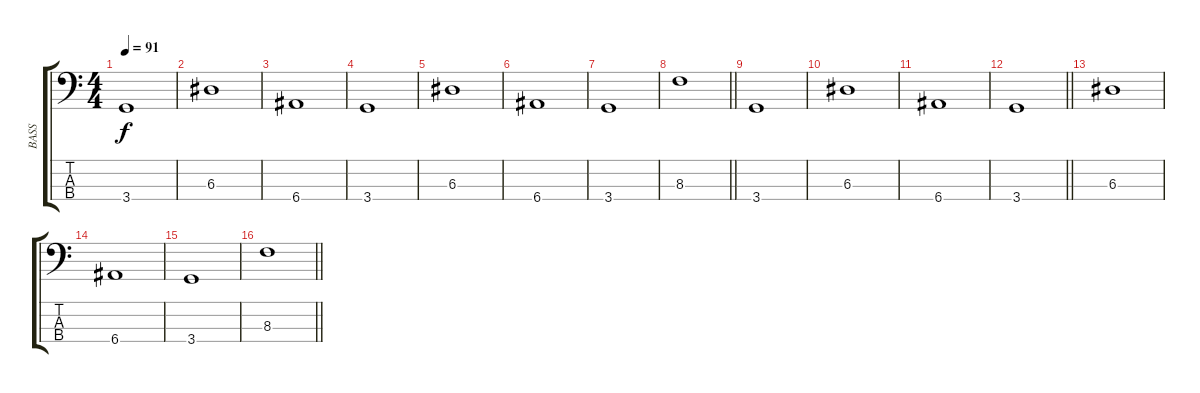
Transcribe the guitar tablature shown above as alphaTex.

\track ("BASS" "BASS") {instrument fretlessbass}
\staff {score tabs}
\tuning (G2 D2 A1 E1) {hide}
\ts (4 4)
\section ("" "")
\tempo 91
\clef f4
\ks c
3.4.1{dy f} |
6.3.1 |
6.4.1 |
3.4.1 |
6.3.1 |
6.4.1 |
3.4.1 |
\barLineRight lightlight
8.3.1 |
\section ("" "")
3.4.1 |
6.3.1 |
6.4.1 |
\barLineRight lightlight
3.4.1 |
\section ("" "")
6.3.1 |
6.4.1 |
3.4.1 |
\barLineRight lightlight
8.3.1
